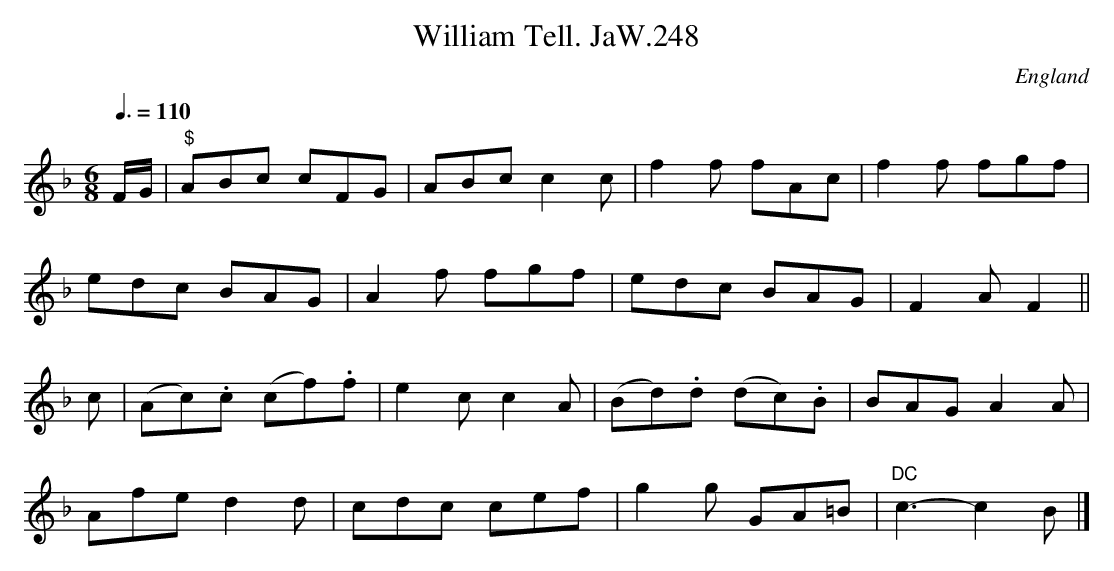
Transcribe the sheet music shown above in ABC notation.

X:1
T:William Tell. JaW.248
M:6/8
L:1/8
Q:3/8=110
O:England
K:F major
F/G/|"$"ABc cFG|ABc c2c|f2f fAc|f2f fgf|!
edc BAG|A2f fgf|edc BAG|F2AF2||!
c|(Ac).c (cf).f|e2c c2A|(Bd).d (dc).B|BAG A2A|!
Afe d2d|cdc cef|g2g GA=B|"DC"c3-c2B|]
